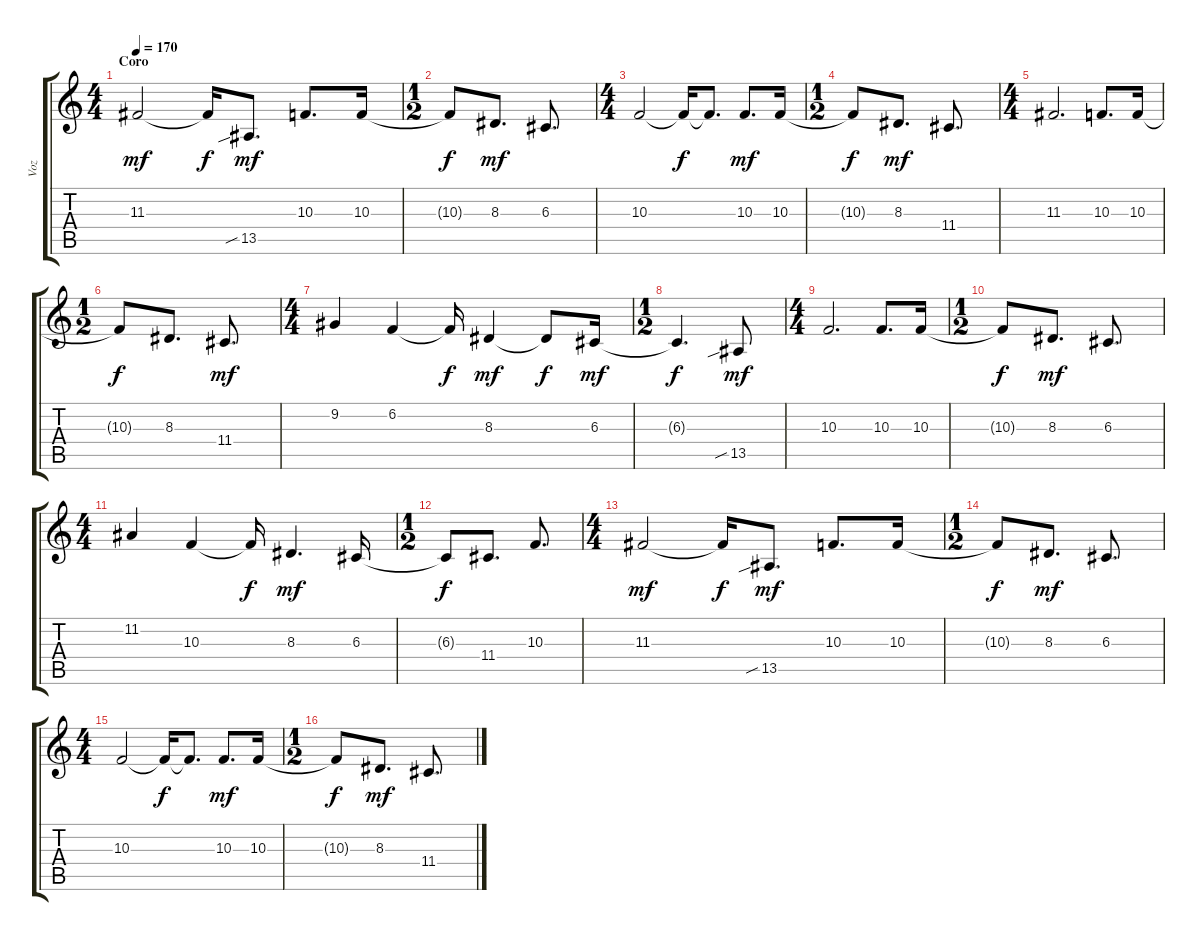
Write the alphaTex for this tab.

\track ("Voz" "Voz") {instrument clarinet}
\staff {score tabs}
\tuning (E4 B3 G3 D3 A2 E2) {hide}
\ts (4 4)
\section ("" "Coro")
\tempo 170
\clef g2
\ks c
11.3.2{dy mf} 11.3{t}.16{dy f} 13.5{sib}.8{d dy mf} 10.3.8{d} 10.3.16 |
\ts (1 2)
10.3{t}.8{dy f} 8.3.8{d dy mf} 6.3.8{d} |
\ts (4 4)
10.3.2 10.3{t}.16{dy f} 10.3{t}.8{d} 10.3.8{d dy mf} 10.3.16 |
\ts (1 2)
10.3{t}.8{dy f} 8.3.8{d dy mf} 11.4.8{d} |
\ts (4 4)
11.3.2{d} 10.3.8{d} 10.3.16 |
\ts (1 2)
10.3{t}.8{dy f} 8.3.8{d} 11.4.8{d dy mf} |
\ts (4 4)
9.2.4 6.2.4 6.2{t}.16{dy f} 8.3.4{dy mf} 8.3{t}.8{dy f} 6.3.16{dy mf} |
\ts (1 2)
6.3{t}.4{d dy f} 13.5{sib}.8{dy mf} |
\ts (4 4)
10.3.2{d} 10.3.8{d} 10.3.16 |
\ts (1 2)
10.3{t}.8{dy f} 8.3.8{d dy mf} 6.3.8{d} |
\ts (4 4)
11.2.4 10.3.4 10.3{t}.16{dy f} 8.3.4{d dy mf} 6.3.16 |
\ts (1 2)
6.3{t}.8{dy f} 11.4.8{d} 10.3.8{d} |
\ts (4 4)
11.3.2{dy mf} 11.3{t}.16{dy f} 13.5{sib}.8{d dy mf} 10.3.8{d} 10.3.16 |
\ts (1 2)
10.3{t}.8{dy f} 8.3.8{d dy mf} 6.3.8{d} |
\ts (4 4)
10.3.2 10.3{t}.16{dy f} 10.3{t}.8{d} 10.3.8{d dy mf} 10.3.16 |
\ts (1 2)
10.3{t}.8{dy f} 8.3.8{d dy mf} 11.4.8{d}
